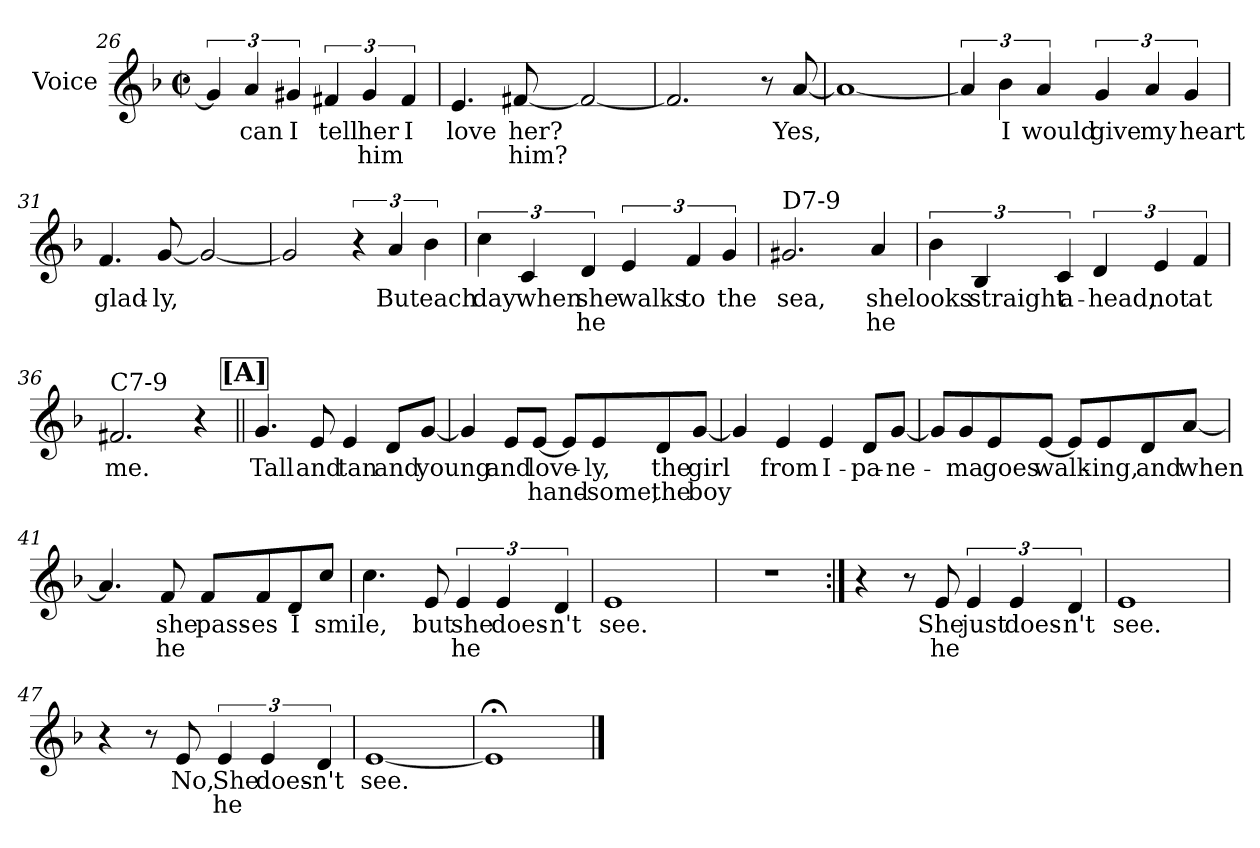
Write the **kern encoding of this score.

**kern	**text	**text
*part1	*part1	*part1
*staff1	*staff1	*staff1
*I"Voice	*	*
*I'Vo.	*	*
*clefG2	*	*
*k[b-]	*	*
*F:	*	*
*M2/2	*	*
*met(c|)	*	*
=26	=26	=26
6g#]	.	.
!	!LO:LY:b	!
6a	can	.
!	!LO:LY:b	!
6g#	I	.
!	!LO:LY:b	!
6f#	tell	.
!	!LO:LY:b	!LO:LY:b
6g#	her	him
!	!LO:LY:b	!
6f#	I	.
=27	=27	=27
!	!LO:LY:b	!
4.e	love	.
!	!LO:LY:b	!LO:LY:b
[8f#	her?	him?
2f#_	.	.
=28	=28	=28
2.f#]	.	.
8r	.	.
!	!LO:LY:b	!
[8a	Yes,	.
!!LO:PB:g=z
=29	=29	=29
1a_	.	.
=30	=30	=30
6a]	.	.
!	!LO:LY:b	!
6b-	I	.
!	!LO:LY:b	!
6a	would	.
!	!LO:LY:b	!
6g	give	.
!	!LO:LY:b	!
6a	my	.
!	!LO:LY:b	!
6g	heart	.
=31	=31	=31
!	!LO:LY:b	!
4.f	glad-	.
!	!LO:LY:b	!
[8g	-ly,	.
2g_	.	.
=32	=32	=32
2g]	.	.
6r	.	.
!	!LO:LY:b	!
6a	But	.
!	!LO:LY:b	!
6b-	each	.
!!LO:LB:g=z
=33	=33	=33
!	!LO:LY:b	!
6cc	day	.
!	!LO:LY:b	!
6c	when	.
!	!LO:LY:b	!LO:LY:b
6d	she	he
!	!LO:LY:b	!
6e	walks	.
!	!LO:LY:b	!
6f	to	.
!	!LO:LY:b	!
6g	the	.
=34	=34	=34
!LO:TX:a:t=D7-9	!	!
!	!LO:LY:b	!
2.g#	sea,	.
!	!LO:LY:b	!LO:LY:b
4a	she	he
=35	=35	=35
!	!LO:LY:b	!
6b-	looks	.
!	!LO:LY:b	!
6B-	straight	.
!	!LO:LY:b	!
6c	a-	.
!	!LO:LY:b	!
6d	-head,	.
!	!LO:LY:b	!
6e	not	.
!	!LO:LY:b	!
6f	at	.
=36	=36	=36
!LO:TX:a:t=C7-9	!	!
!	!LO:LY:b	!
2.f#	me.	.
4r	.	.
!!LO:LB:g=z
!!LO:REH:place=s1:a:t=[A]
=37||	=37||	=37||
!	!LO:LY:b	!
4.g	Tall	.
!	!LO:LY:b	!
8e	and	.
!	!LO:LY:b	!
4e	tan	.
!	!LO:LY:b	!
8dL	and	.
!	!LO:LY:b	!
[8gJ	young	.
=38	=38	=38
4g]	.	.
!	!LO:LY:b	!
8eL	and	.
!	!LO:LY:b	!LO:LY:b
[8eJ	love-	hand-
8eL]	.	.
!	!LO:LY:b	!LO:LY:b
8e	-ly,	-some,
!	!LO:LY:b	!LO:LY:b
8d	the	the
!	!LO:LY:b	!LO:LY:b
[8gJ	girl	boy
=39	=39	=39
4g]	.	.
!	!LO:LY:b	!
4e	from	.
!	!LO:LY:b	!
4e	I-	.
!	!LO:LY:b	!
8dL	-pa-	.
!	!LO:LY:b	!
[8gJ	-ne-	.
=40	=40	=40
8gL]	.	.
!	!LO:LY:b	!
8g	-ma	.
!	!LO:LY:b	!
8e	goes	.
!	!LO:LY:b	!
[8eJ	walk-	.
8eL]	.	.
!	!LO:LY:b	!
8e	-ing,	.
!	!LO:LY:b	!
8d	and	.
!	!LO:LY:b	!
[8aJ	when	.
!!LO:LB:g=z
=41	=41	=41
4.a]	.	.
!	!LO:LY:b	!LO:LY:b
8f	she	he
!	!LO:LY:b	!
8fL	pass-	.
!	!LO:LY:b	!
8f	-es	.
!	!LO:LY:b	!
8d	I	.
!	!LO:LY:b	!
8ccJ	smile,	.
=42	=42	=42
4.cc	.	.
!	!LO:LY:b	!
8e	but	.
!	!LO:LY:b	!LO:LY:b
6e	she	he
!	!LO:LY:b	!
6e	does-	.
!	!LO:LY:b	!
6d	-n't	.
=43	=43	=43
!	!LO:LY:b	!
1e	see.	.
=44	=44	=44
1r	.	.
!!LO:LB:g=z
=45:|!	=45:|!	=45:|!
4r	.	.
8r	.	.
!	!LO:LY:b	!LO:LY:b
8e	She	he
!	!LO:LY:b	!
6e	just	.
!	!LO:LY:b	!
6e	does-	.
!	!LO:LY:b	!
6d	-n't	.
=46	=46	=46
!	!LO:LY:b	!
1e	see.	.
=47	=47	=47
4r	.	.
8r	.	.
!	!LO:LY:b	!
8e	No,	.
!	!LO:LY:b	!LO:LY:b
6e	She	he
!	!LO:LY:b	!
6e	does-	.
!	!LO:LY:b	!
6d	-n't	.
=48	=48	=48
!	!LO:LY:b	!
[1e	see.	.
=49	=49	=49
1e;]	.	.
==	==	==
*-	*-	*-
